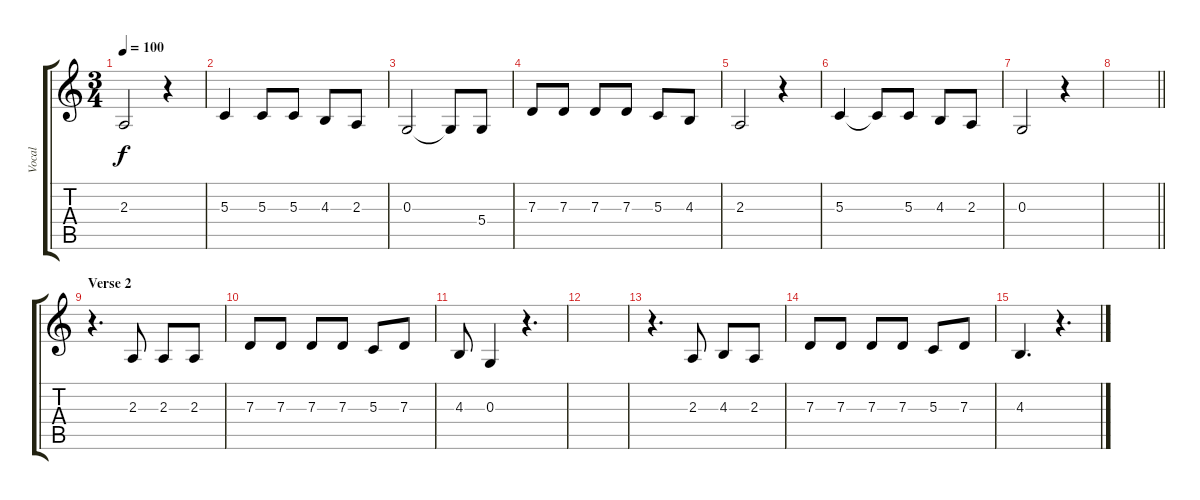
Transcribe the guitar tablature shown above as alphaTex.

\track ("Vocal" "Vocal") {instrument flute}
\staff {score tabs}
\tuning (E4 B3 G3 D3 A2 E2) {hide}
\ts (3 4)
\tempo 100
\clef g2
\ks c
2.3.2{dy f} r.4 |
5.3.4 5.3.8 5.3.8 4.3.8 2.3.8 |
0.3.2 0.3{t}.8 5.4.8 |
7.3.8 7.3.8 7.3.8 7.3.8 5.3.8 4.3.8 |
2.3.2 r.4 |
5.3.4 5.3{t}.8 5.3.8 4.3.8 2.3.8 |
0.3.2 r.4 |
\barLineRight lightlight
|
\section ("" "Verse 2")
r.4{d} 2.3.8 2.3.8 2.3.8 |
7.3.8 7.3.8 7.3.8 7.3.8 5.3.8 7.3.8 |
4.3.8 0.3.4 r.4{d} |
|
r.4{d} 2.3.8 4.3.8 2.3.8 |
7.3.8 7.3.8 7.3.8 7.3.8 5.3.8 7.3.8 |
4.3.4{d} r.4{d}
